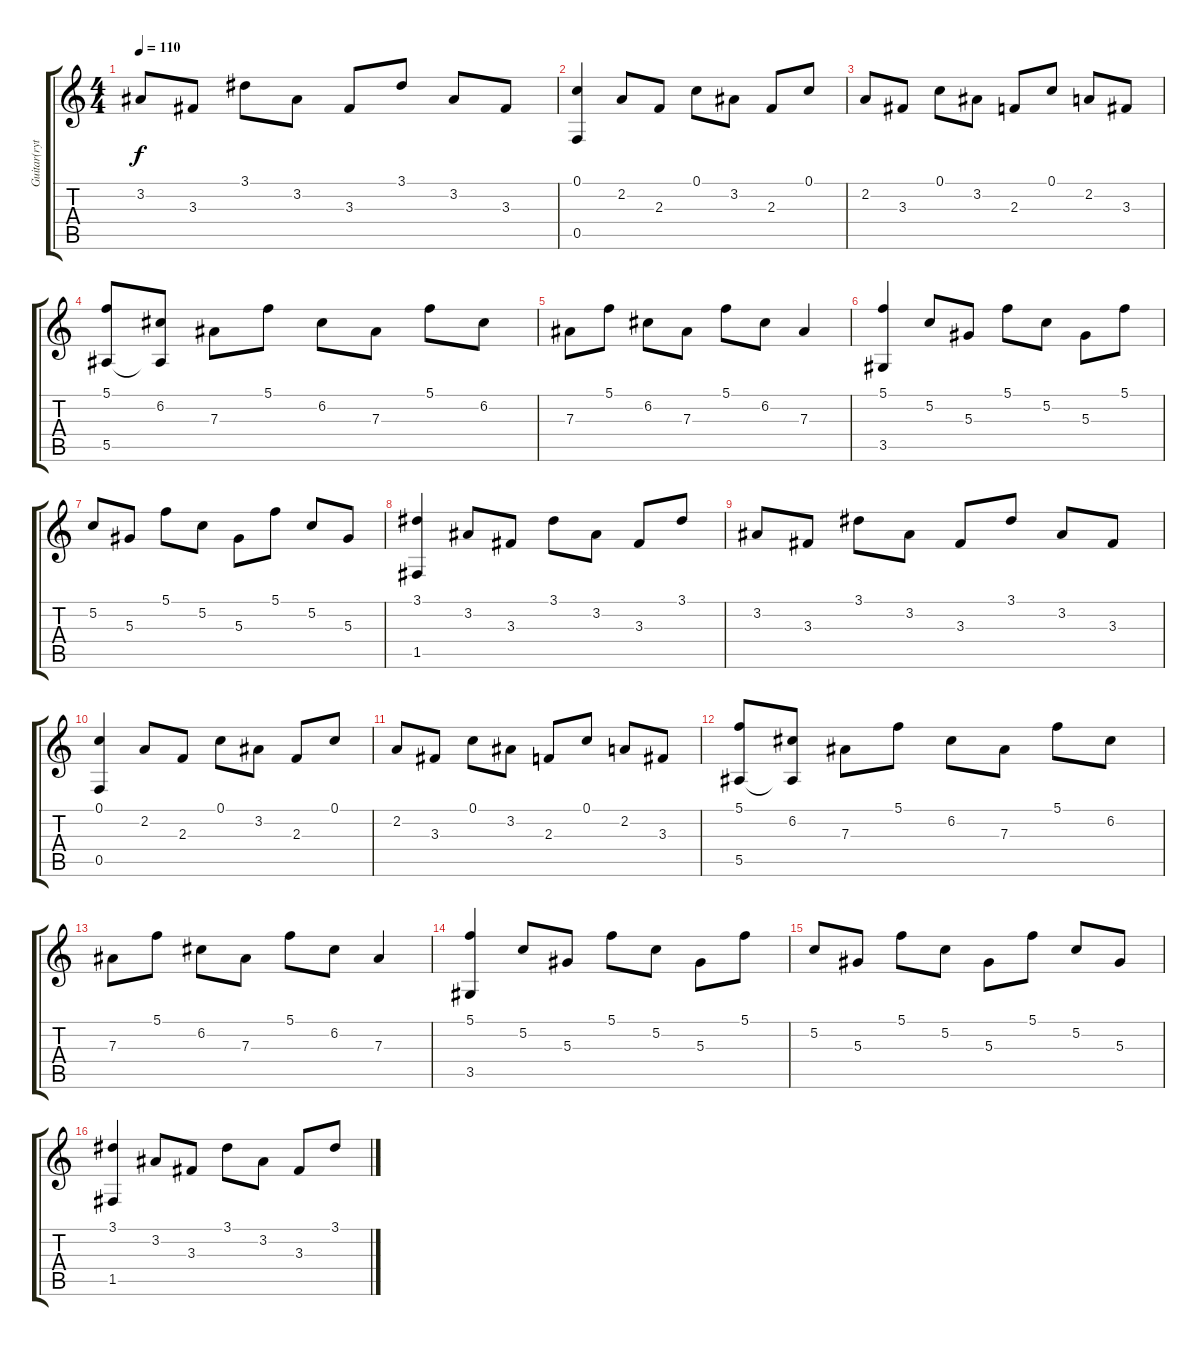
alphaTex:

\track ("Guitar(rythm)" "Guitar(ryt") {instrument distortionguitar}
\staff {score tabs}
\tuning (C4 G3 Eb3 Bb2 F2 C2) {hide}
\ts (4 4)
\tempo 110
\clef g2
\ks c
3.2.8{dy f} 3.3.8 3.1.8 3.2.8 3.3.8 3.1.8 3.2.8 3.3.8 |
(0.1 0.5).4 2.2.8 2.3.8 0.1.8 3.2.8 2.3.8 0.1.8 |
2.2.8 3.3.8 0.1.8 3.2.8 2.3.8 0.1.8 2.2.8 3.3.8 |
(5.1 5.5).8{instrument acousticguitarsteel} (6.2 5.5{t}).8 7.3.8 5.1.8 6.2.8 7.3.8 5.1.8 6.2.8 |
7.3.8 5.1.8 6.2.8 7.3.8 5.1.8 6.2.8 7.3.4 |
(5.1 3.5).4 5.2.8 5.3.8 5.1.8 5.2.8 5.3.8 5.1.8 |
5.2.8 5.3.8 5.1.8 5.2.8 5.3.8 5.1.8 5.2.8 5.3.8 |
(3.1 1.5).4 3.2.8 3.3.8 3.1.8 3.2.8 3.3.8 3.1.8 |
3.2.8 3.3.8 3.1.8 3.2.8 3.3.8 3.1.8 3.2.8 3.3.8 |
(0.1 0.5).4 2.2.8 2.3.8 0.1.8 3.2.8 2.3.8 0.1.8 |
2.2.8 3.3.8 0.1.8 3.2.8 2.3.8 0.1.8 2.2.8 3.3.8 |
(5.1 5.5).8{volume 16} (6.2 5.5{t}).8 7.3.8 5.1.8 6.2.8 7.3.8 5.1.8 6.2.8 |
7.3.8 5.1.8 6.2.8 7.3.8 5.1.8 6.2.8 7.3.4 |
(5.1 3.5).4 5.2.8 5.3.8 5.1.8 5.2.8 5.3.8 5.1.8 |
5.2.8 5.3.8 5.1.8 5.2.8 5.3.8 5.1.8 5.2.8 5.3.8 |
(3.1 1.5).4 3.2.8 3.3.8 3.1.8 3.2.8 3.3.8 3.1.8
